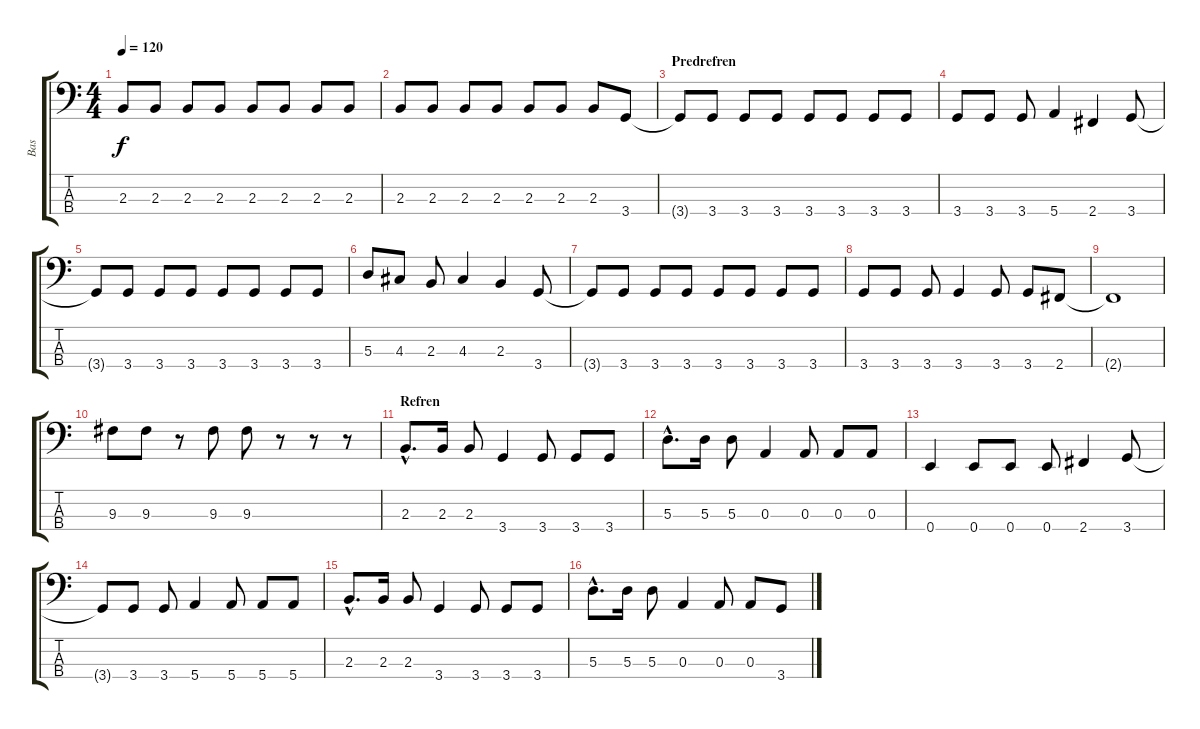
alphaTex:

\track ("Bas" "Bas") {instrument electricbassfinger}
\staff {score tabs}
\tuning (G2 D2 A1 E1) {hide}
\ts (4 4)
\tempo 120
\clef f4
\ks c
2.3.8{dy f} 2.3.8 2.3.8 2.3.8 2.3.8 2.3.8 2.3.8 2.3.8 |
2.3.8 2.3.8 2.3.8 2.3.8 2.3.8 2.3.8 2.3.8 3.4.8 |
\section ("" "Predrefren")
3.4{t}.8 3.4.8 3.4.8 3.4.8 3.4.8 3.4.8 3.4.8 3.4.8 |
3.4.8 3.4.8 3.4.8 5.4.4 2.4.4 3.4.8 |
3.4{t}.8 3.4.8 3.4.8 3.4.8 3.4.8 3.4.8 3.4.8 3.4.8 |
5.3.8 4.3.8 2.3.8 4.3.4 2.3.4 3.4.8 |
3.4{t}.8 3.4.8 3.4.8 3.4.8 3.4.8 3.4.8 3.4.8 3.4.8 |
3.4.8 3.4.8 3.4.8 3.4.4 3.4.8 3.4.8 2.4.8 |
2.4{t}.1 |
9.3.8 9.3.8 r.8 9.3.8 9.3.8 r.8 r.8 r.8 |
\section ("" "Refren")
2.3{hac}.8{d} 2.3.16 2.3.8 3.4.4 3.4.8 3.4.8 3.4.8 |
5.3{hac}.8{d} 5.3.16 5.3.8 0.3.4 0.3.8 0.3.8 0.3.8 |
0.4.4 0.4.8 0.4.8 0.4.8 2.4.4 3.4.8 |
3.4{t}.8 3.4.8 3.4.8 5.4.4 5.4.8 5.4.8 5.4.8 |
2.3{hac}.8{d} 2.3.16 2.3.8 3.4.4 3.4.8 3.4.8 3.4.8 |
5.3{hac}.8{d} 5.3.16 5.3.8 0.3.4 0.3.8 0.3.8 3.4.8
